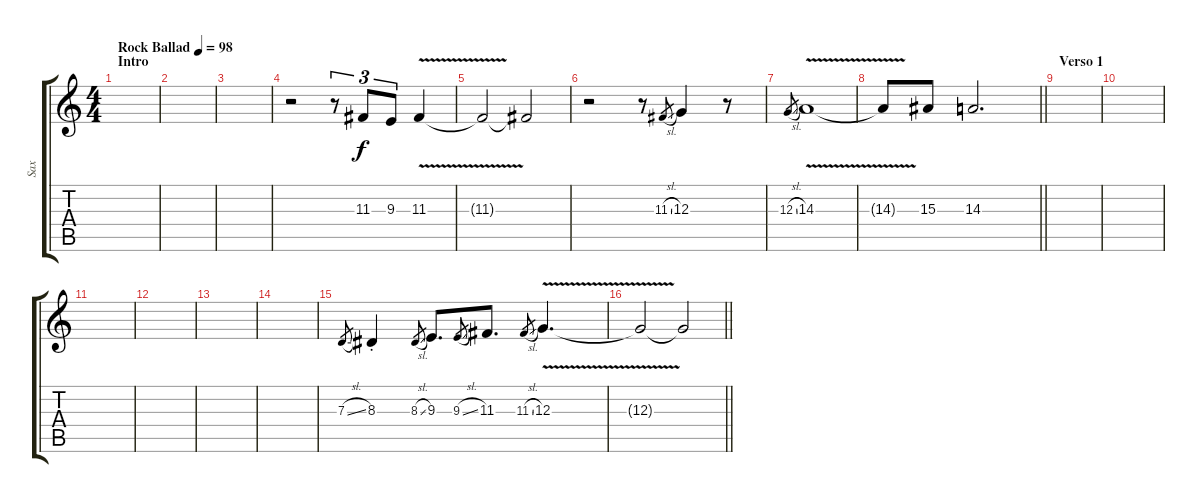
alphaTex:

\track ("Sax" "Sax") {instrument altosax}
\staff {score tabs}
\tuning (E4 B3 G3 D3 A2 E2) {hide}
\ts (4 4)
\section ("" "Intro")
\tempo (98 "Rock Ballad")
\clef g2
\ks c
|
|
|
r.2 r.8{tu (3 2)} 11.3.8{tu (3 2)} 9.3.8{tu (3 2)} 11.3{v}.4 |
11.3{t}.2 11.3{t}.2{volume 0} |
r.2 r.8{volume 13} 11.3{sl}.8{gr} 12.3.4 r.8 |
12.3{sl}.8{gr} 14.3{v}.1 |
\barLineRight lightlight
14.3{t}.8 15.3.8 14.3.2{d volume 0} |
\section ("" "Verso 1")
|
|
|
|
|
|
7.3{sl}.8{gr} 8.3{st}.4{volume 13} 8.3{sl}.8{gr} 9.3.8{d} 9.3{sl}.8{gr} 11.3.8{d} 11.3{sl}.8{gr} 12.3{v}.4{d} |
\barLineRight lightlight
12.3{t}.2 12.3{t}.2{volume 9}
